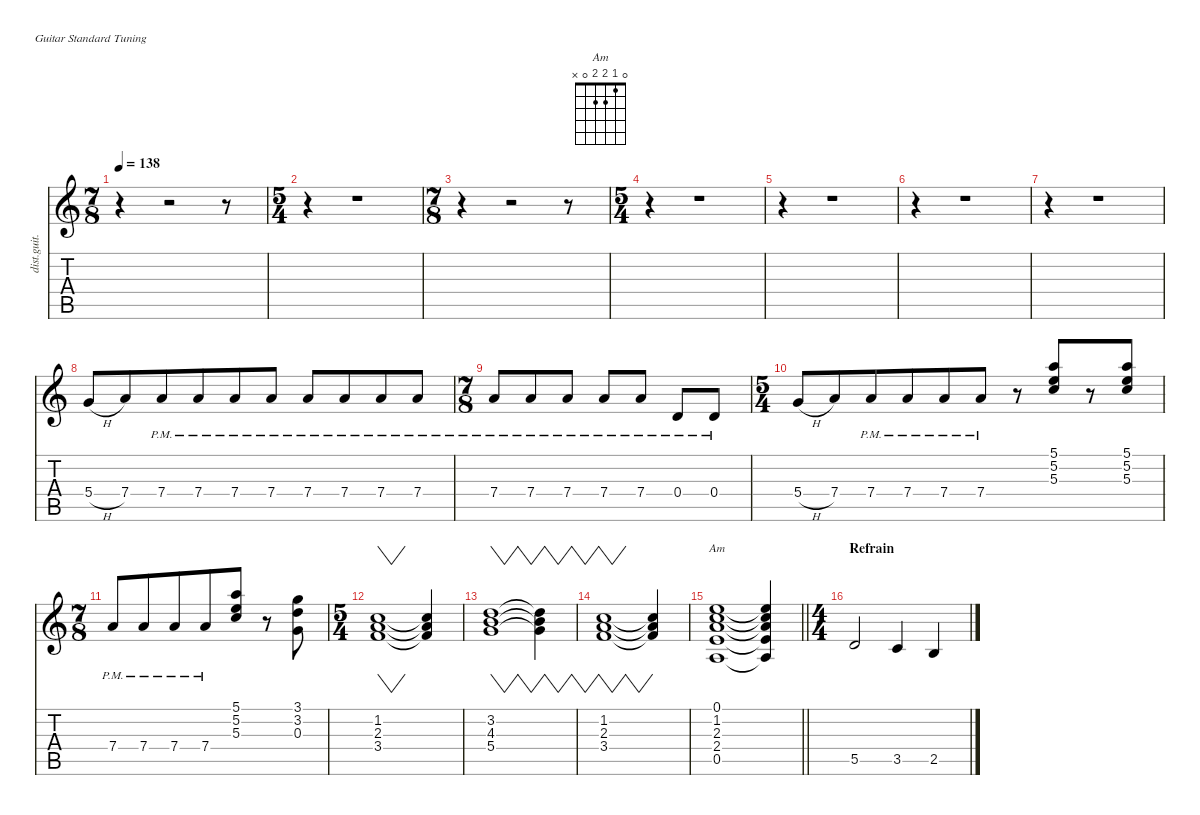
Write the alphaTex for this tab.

\defaultSystemsLayout 4
\hideDynamics
\bracketExtendMode nobrackets
\track ("Sylvain" "dist.guit.") {instrument distortionguitar}
\staff {score tabs}
\tuning (E4 B3 G3 D3 A2 E2)
\chord ("Am" 0 1 2 2 0 x) {showfingering false}
\ts (7 8)
\beaming (8 3 2 2)
\tempo 138
\clef g2
\ks aminor
r.4{dy f instrument electricguitarclean beam Down} r.2{beam Down} r.8{beam Down} |
\ts (5 4)
\beaming (8 6 4)
r.4{beam Down} r.1{beam Down} |
\ts (7 8)
\beaming (8 6 4)
r.4{beam Down} r.2{beam Down} r.8{beam Down} |
\ts (5 4)
\beaming (8 6 4)
r.4{beam Down} r.1{beam Down} |
r.4{beam Down} r.1{beam Down} |
r.4{beam Down} r.1{beam Down} |
r.4{beam Down} r.1{beam Down} |
5.4{h}.8{beam Up} 7.4.8{beam Up} 7.4{pm}.8{beam Up} 7.4{pm}.8{beam Up} 7.4{pm}.8{beam Up} 7.4{pm}.8{beam Up} 7.4{pm}.8{beam Up} 7.4{pm}.8{beam Up} 7.4{pm}.8{beam Up} 7.4{pm}.8{beam Up} |
\ts (7 8)
\beaming (8 3 2 2)
7.4{pm}.8{beam Up} 7.4{pm}.8{beam Up} 7.4{pm}.8{beam Up} 7.4{pm}.8{beam Up} 7.4{pm}.8{beam Up} 0.4{pm}.8{beam Up} 0.4{pm}.8{beam Up} |
\ts (5 4)
\beaming (8 6 4)
5.4{h}.8{beam Up} 7.4.8{beam Up} 7.4{pm}.8{beam Up} 7.4{pm}.8{beam Up} 7.4{pm}.8{beam Up} 7.4{pm}.8{beam Up} r.8{beam Up} (5.3 5.2 5.1).8{beam Down} r.8{beam Down} (5.3 5.2 5.1).8{beam Down} |
\ts (7 8)
\beaming (8 6 4)
7.4{pm}.8{beam Up} 7.4{pm}.8{beam Up} 7.4{pm}.8{beam Up} 7.4{pm}.8{beam Up} (5.3 5.2 5.1).8{beam Up} r.8{beam Up} (3.1 3.2 0.3).8{beam Down} |
\ts (5 4)
\beaming (8 6 4)
(1.2 2.3 3.4).1{vw beam Up} (3.4{t} 2.3{t} 1.2{t}).4{beam Up} |
(3.2 4.3 5.4).1{vw beam Down} (5.4{t} 4.3{t} 3.2{t}).4{vw beam Down} |
(1.2 2.3 3.4).1{vw beam Up} (3.4{t} 2.3{t} 1.2{t}).4{beam Up} |
\barLineRight lightlight
(0.5 2.4 2.3 1.2 0.1).1{ch "Am" beam Up} (0.5{t} 2.4{t} 2.3{t} 1.2{t} 0.1{t}).4{beam Up} |
\ts (4 4)
\beaming (8 2 2 2 2)
\section ("" "Refrain")
5.5.2{beam Up} 3.5.4{beam Up} 2.5.4{beam Up}
